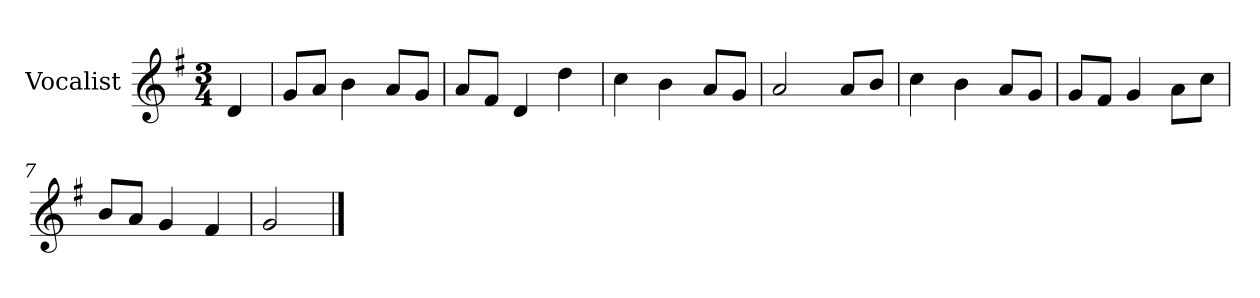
**kern
*part1
*staff1
*I"Vocalist
*k[f#]
*G:
*M3/4
=
4d
=1
8gL
8aJ
4b
8aL
8gJ
=2
8aL
8f#J
4d
4dd
=3
4cc
4b
8aL
8gJ
=4
2a
8aL
8bJ
=5
4cc
4b
8aL
8gJ
=6
8gL
8f#J
4g
8aL
8ccJ
=7
8bL
8aJ
4g
4f#
=8
2g
==
*-
